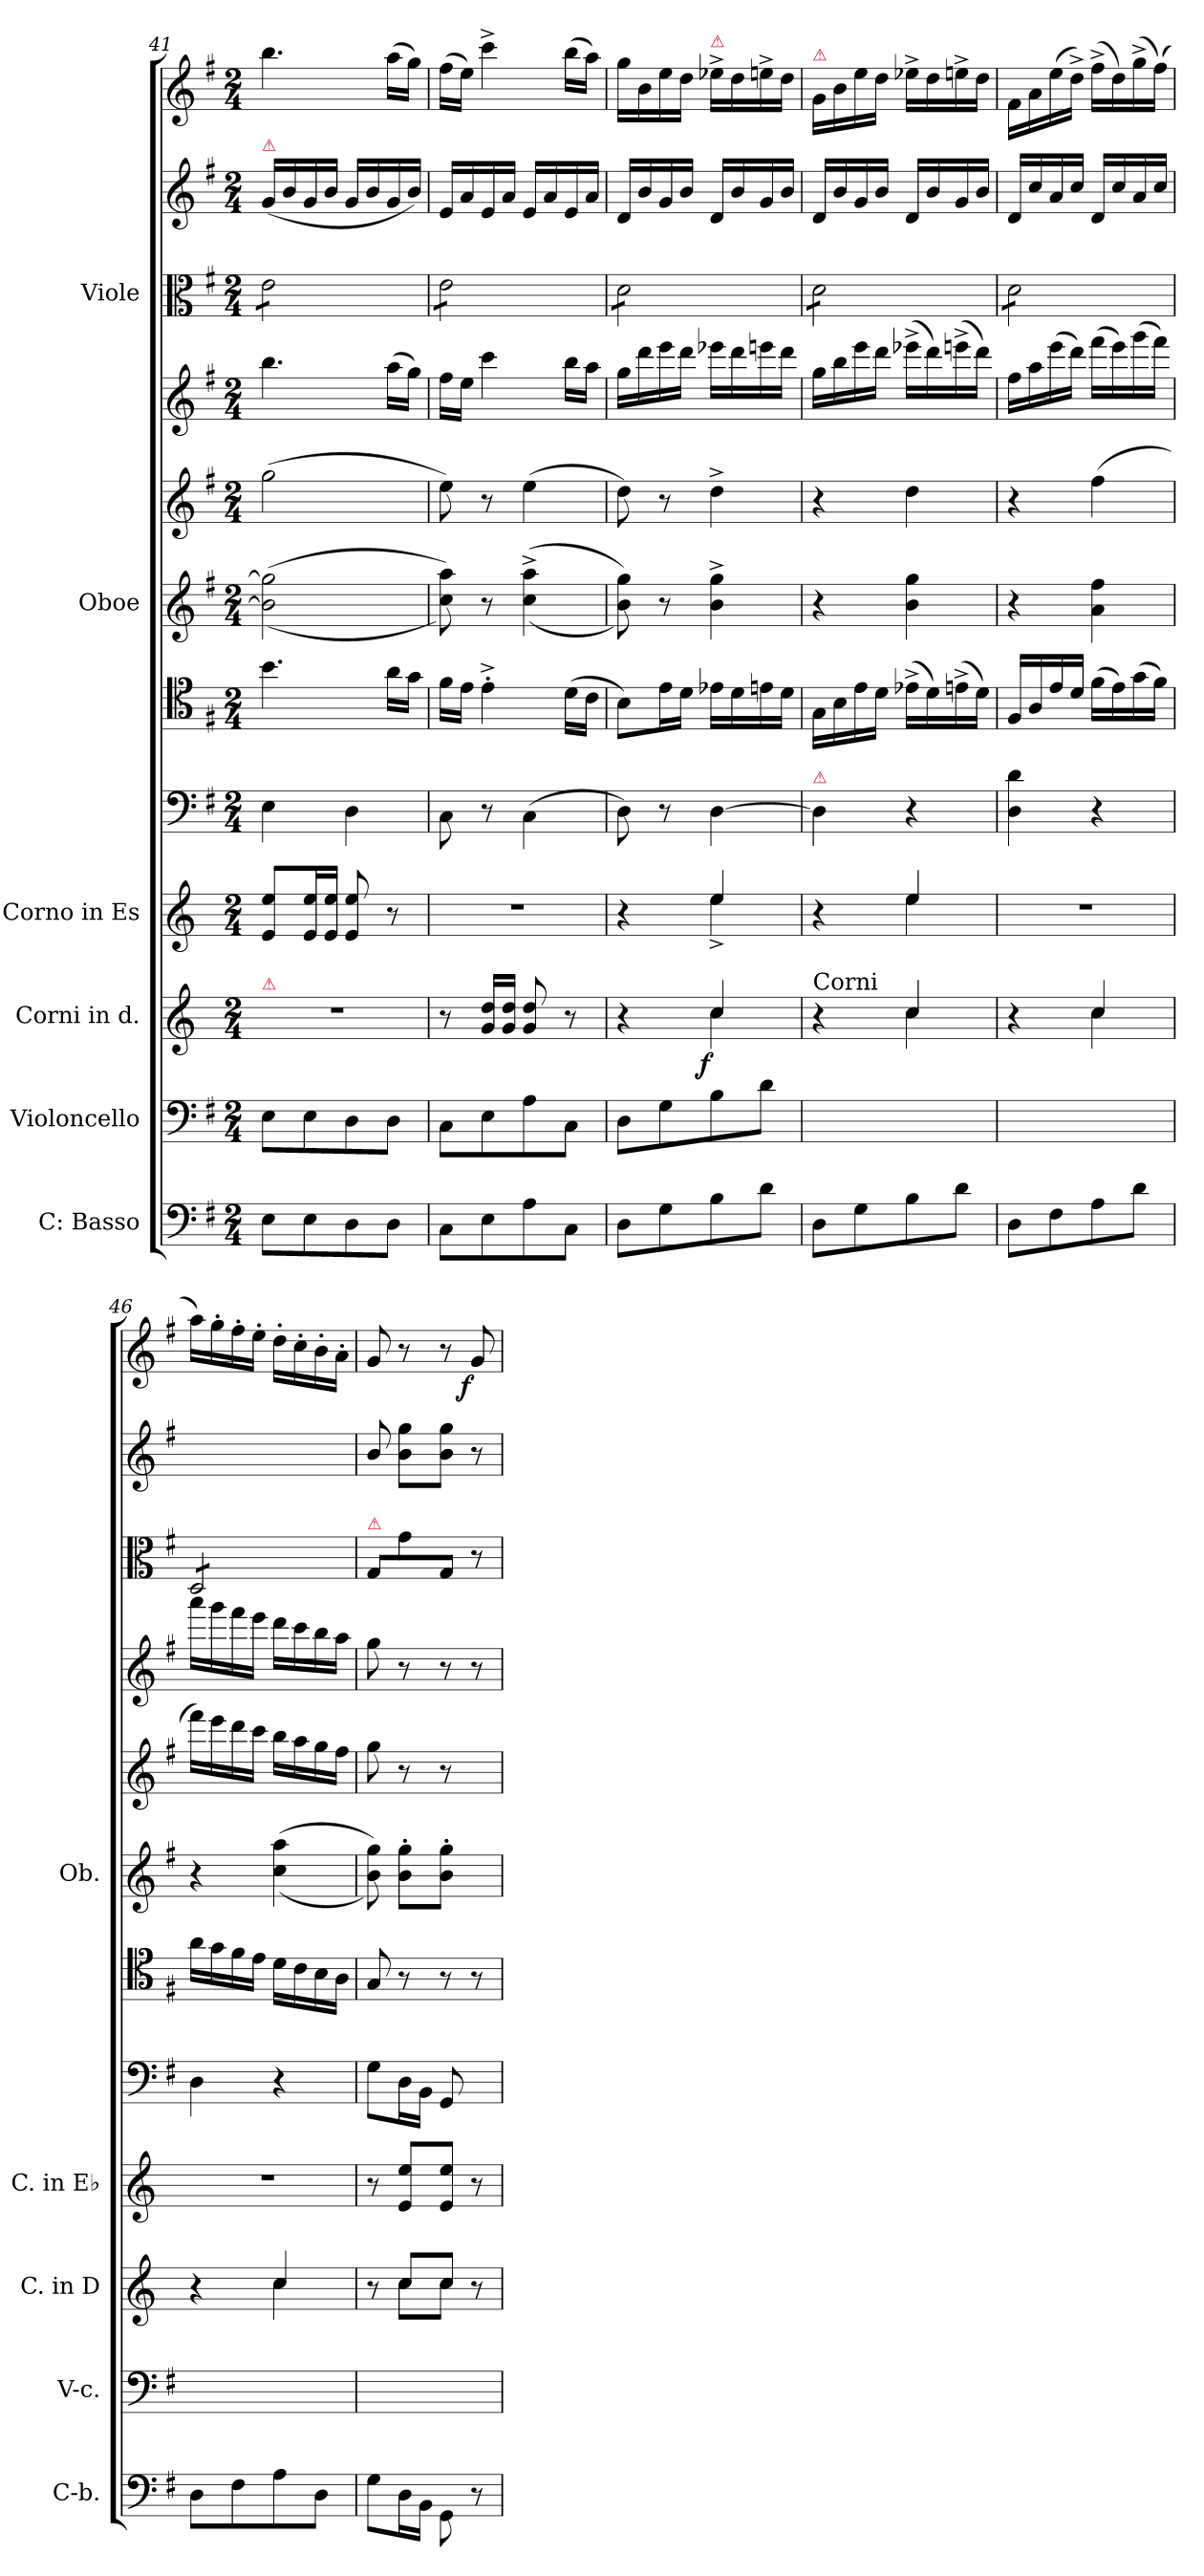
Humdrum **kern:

**kern	**kern	**kern	**dynam	**kern	**kern	**kern	**kern	**kern	**kern	**kern	**kern	**kern	**dynam
*part12	*part11	*part10	*part10	*part9	*part8	*part7	*part6	*part5	*part4	*part3	*part2	*part1	*part1
*staff12	*staff11	*staff10	*staff10	*staff9	*staff8	*staff7	*staff6	*staff5	*staff4	*staff3	*staff2	*staff1	*staff1
*I"C: Basso	*I"Violoncello	*I"Corni in d.	*	*I"Corno in Es	*	*	*I"Oboe	*	*	*I"Viole	*	*	*
*I'C-b.	*I'V-c.	*I'C. in D	*	*I'C. in E♭	*	*	*I'Ob.	*	*	*	*	*	*
*clefF4	*clefF4	*clefG2	*	*clefG2	*clefF4	*clefC4	*clefG2	*clefG2	*clefG2	*clefC3	*clefG2	*clefG2	*
*	*	*ITrd6c10	*	*ITrd5c9	*	*	*	*	*	*	*	*	*
*k[f#]	*k[f#]	*k[f#c#]	*	*k[b-e-a-]	*k[f#]	*k[f#]	*k[f#]	*k[f#]	*k[f#]	*k[f#]	*k[f#]	*k[f#]	*
*M2/4	*M2/4	*M2/4	*	*M2/4	*M2/4	*M2/4	*M2/4	*M2/4	*M2/4	*M2/4	*M2/4	*M2/4	*
=41	=41	=41	=41	=41	=41	=41	=41	=41	=41	=41	=41	=41	=41
!	!	!	!	!	!	!	!	!	!	!	!LO:TX:a:color=crimson:t=⚠	!	!
!	!	!LO:TX:a:color=crimson:t=⚠	!	!	!	!	!	!	!	!	!	!	!
*	*	*	*	*	*	*	*	*	*	*tremolo	*	*	*
8E\L	8E\L	2r	.	8G/ 8g/L	4E\	4.b\	(>(>2b]\ 2gg]\	(2gg\	4.bb\	8e\L	(16g/LL	4.bb\	.
.	.	.	.	.	.	.	.	.	.	.	16b/	.	.
8E\	8E\	.	.	16G/ 16g/L	.	.	.	.	.	8e\	16g/	.	.
.	.	.	.	16G/ 16g/JJ	.	.	.	.	.	.	16b/JJ	.	.
8D\	8D\	.	.	8G/ 8g/	4D\	.	.	.	.	8e\	16g/LL	.	.
.	.	.	.	.	.	.	.	.	.	.	16b/	.	.
8D\J	8D\J	.	.	8r	.	16a\LL	.	.	(16aa\LL	8e\J	16g/	(16aa\LL	.
.	.	.	.	.	.	16g\JJ	.	.	16gg\JJ)	.	16b/JJ)	16gg\JJ)	.
=42	=42	=42	=42	=42	=42	=42	=42	=42	=42	=42	=42	=42	=42
8C\L	8C\L	8r	.	2r	8C\	16f#\LL	8cc\ 8aa\))	8ee\)	16ff#\LL	8e\L	16e/LL	(16ff#\LL	.
.	.	.	.	.	.	16e\JJ	.	.	16ee\JJ	.	16a/	16ee\JJ)	.
8E\	8E\	16A/ 16e/LL	.	.	8r	4e'^<\	8r	8r	4ccc\	8e\	16e/	4ccc^<\	.
.	.	16A/ 16e/JJ	.	.	.	.	.	.	.	.	16a/JJ	.	.
8A\	8A\	8A/ 8e/	.	.	(4C\	.	(>(>4cc^<\ 4aa^<\	(4ee\	.	8e\	16e/LL	.	.
.	.	.	.	.	.	.	.	.	.	.	16a/	.	.
8C\J	8C\J	8r	.	.	.	(16d\LL	.	.	16bb\LL	8e\J	16e/	(16bb\LL	.
.	.	.	.	.	.	16c\JJ	.	.	16aa\JJ	.	16a/JJ	16aa\JJ)	.
=43	=43	=43	=43	=43	=43	=43	=43	=43	=43	=43	=43	=43	=43
*	*	*^	*	*^	*	*	*	*	*	*	*	*	*
8D\L	8D\L	4r	4ryy	.	4r	4ryy	8D\)	8B\L)	8b\ 8gg\))	8dd\)	16gg\LL	8d\L	16d/LL	16gg\LL	.
.	.	.	.	.	.	.	.	.	.	.	16ddd\	.	16b/	16b\	.
8G\	8G\	.	.	.	.	.	8r	16e\L	8r	8r	16eee\	8d\	16g/	16ee\	.
.	.	.	.	.	.	.	.	16d\JJ	.	.	16ddd\JJ	.	16b/JJ	16dd\JJ	.
!	!	!	!	!	!	!	!	!	!	!	!	!	!	!LO:TX:a:color=crimson:t=⚠	!
!	!	!	!	!LO:DY:rj	!	!	!	!	!	!	!	!	!	!	!
8B\	8B\	4d/	4d\	f	4g/	4g^\	[4D\	16e-X\LL	4b^<\ 4gg^<\	4dd^<\	16eee-X\LL	8d\	16d/LL	16ee-X^<\LL	.
.	.	.	.	.	.	.	.	16d\	.	.	16ddd\	.	16b/	16dd\	.
8d\J	8d\J	.	.	.	.	.	.	16en\	.	.	16eeen\	8d\J	16g/	16een^<\	.
.	.	.	.	.	.	.	.	16d\JJ	.	.	16ddd\JJ	.	16b/JJ	16dd\JJ	.
=44	=44	=44	=44	=44	=44	=44	=44	=44	=44	=44	=44	=44	=44	=44	=44
!	!	!	!	!	!	!	!	!	!	!	!	!	!	!LO:TX:a:color=crimson:t=⚠	!
!	!	!	!	!	!	!	!LO:TX:a:color=crimson:t=⚠	!	!	!	!	!	!	!	!
!	!	!LO:TX:a:t=Corni	!	!	!	!	!	!	!	!	!	!	!	!	!
8D\L	8D\Lyy	4r	4ryy	.	4r	4ryy	4D\]	16G\LL	4r	4r	16gg\LL	8d\L	16d/LL	16g\LL	.
.	.	.	.	.	.	.	.	16B\	.	.	16bb\	.	16b/	16b\	.
8G\	8G\yy	.	.	.	.	.	.	16e\	.	.	16eee\	8d\	16g/	16ee\	.
.	.	.	.	.	.	.	.	16d\JJ	.	.	16ddd\JJ	.	16b/JJ	16dd\JJ	.
8B\	8B\yy	4d/	4d\	.	4g/	4g\	4r	(16e-X^<\LL	4b\ 4gg\	4dd\	(16eee-X^<\LL	8d\	16d/LL	16ee-X^<\LL	.
.	.	.	.	.	.	.	.	16d\)	.	.	16ddd\)	.	16b/	16dd\	.
8d\J	8d\Jyy	.	.	.	.	.	.	(16en^<\	.	.	(16eeen^<\	8d\J	16g/	16een^<\	.
.	.	.	.	.	.	.	.	16d\JJ)	.	.	16ddd\JJ)	.	16b/JJ	16dd\JJ	.
*	*	*	*	*	*v	*v	*	*	*	*	*	*	*	*	*
=45	=45	=45	=45	=45	=45	=45	=45	=45	=45	=45	=45	=45	=45	=45
8D\L	8D\Lyy	4r	4ryy	.	2r	4D\ 4d\	16F#/LL	4r	4r	16ff#\LL	8d\L	16d/LL	16f#\LL	.
.	.	.	.	.	.	.	16A/	.	.	16aa\	.	16cc/	16a\	.
8F#\	8F#\yy	.	.	.	.	.	16e/	.	.	(16eee\	8d\	16a/	(16ee\	.
.	.	.	.	.	.	.	16d/JJ	.	.	16ddd\JJ)	.	16cc/JJ	16dd^<\JJ)	.
8A\	8A\yy	4d/	4d\	.	.	4r	(16f#\LL	4a\ 4ff#\	(4ff#\	(16fff#\LL	8d\	16d/LL	(16ff#^<\LL	.
.	.	.	.	.	.	.	16e\)	.	.	16eee\)	.	16cc/	16dd\)	.
8d\J	8d\Jyy	.	.	.	.	.	(16g\	.	.	(16ggg\	8d\J	16a/	(16gg^<\	.
.	.	.	.	.	.	.	16f#\JJ)	.	.	16fff#\JJ)	.	16cc/JJ	(16ff#\JJ)	.
=46	=46	=46	=46	=46	=46	=46	=46	=46	=46	=46	=46	=46	=46	=46
8D\L	8D\Lyy	4r	4ryy	.	2r	4D\	16a\LL	4r	16fff#\LL)	16aaa\LL	8D/L	2ryy	16aa\LL)	.
.	.	.	.	.	.	.	16g\	.	16eee\	16ggg\	.	.	16gg'\	.
8F#\	8F#\yy	.	.	.	.	.	16f#\	.	16ddd\	16fff#\	8D/	.	16ff#'\	.
.	.	.	.	.	.	.	16e\JJ	.	16ccc\JJ	16eee\JJ	.	.	16ee'\JJ	.
8A\	8A\yy	4d/	4d\	.	.	4r	16d\LL	(>(>4cc\ 4aa\	16bb\LL	16ddd\LL	8D/	.	16dd'\LL	.
.	.	.	.	.	.	.	16c\	.	16aa\	16ccc\	.	.	16cc'\	.
8D\J	8D\Jyy	.	.	.	.	.	16B\	.	16gg\	16bb\	8D/J	.	16b'\	.
*	*	*	*	*	*	*	*	*	*	*	*Xtremolo	*	*	*
.	.	.	.	.	.	.	16A\JJ	.	16ff#\JJ	16aa\JJ	.	.	16a'\JJ	.
=47	=47	=47	=47	=47	=47	=47	=47	=47	=47	=47	=47	=47	=47	=47
!	!	!	!	!	!	!	!	!	!	!	!LO:TX:a:color=crimson:t=⚠	!	!	!
8G\L	8G\Lyy	8r	8ryy	.	8r	8G\L	8G/	8b\ 8gg\))	8gg\	8gg\	8G/L	8b/	8g/	.
16D\L	16D\Lyy	8d/L	8d\L	.	8G/ 8g/L	16D\L	8r	8b'\ 8gg'\L	8r	8r	8g\	8b\ 8gg\L	8r	.
16BB\JJ	16BB\JJyy	.	.	.	.	16BB\JJ	.	.	.	.	.	.	.	.
8GG\	8GG\yy	8d/J	8d\J	.	8G/ 8g/J	8GG/	8r	8b'\ 8gg'\J	8r	8r	8G/J	8b\ 8gg\J	8r	.
!	!	!	!	!	!	!	!	!	!	!	!	!	!	!LO:DY:rj
8r	8ryy	8r	8ryy	.	8r	8ryy	8r	8ryy	8ryy	8r	8r	8r	8g/	f
*	*	*v	*v	*	*	*	*	*	*	*	*	*	*	*
=	=	=	=	=	=	=	=	=	=	=	=	=	=
*-	*-	*-	*-	*-	*-	*-	*-	*-	*-	*-	*-	*-	*-
